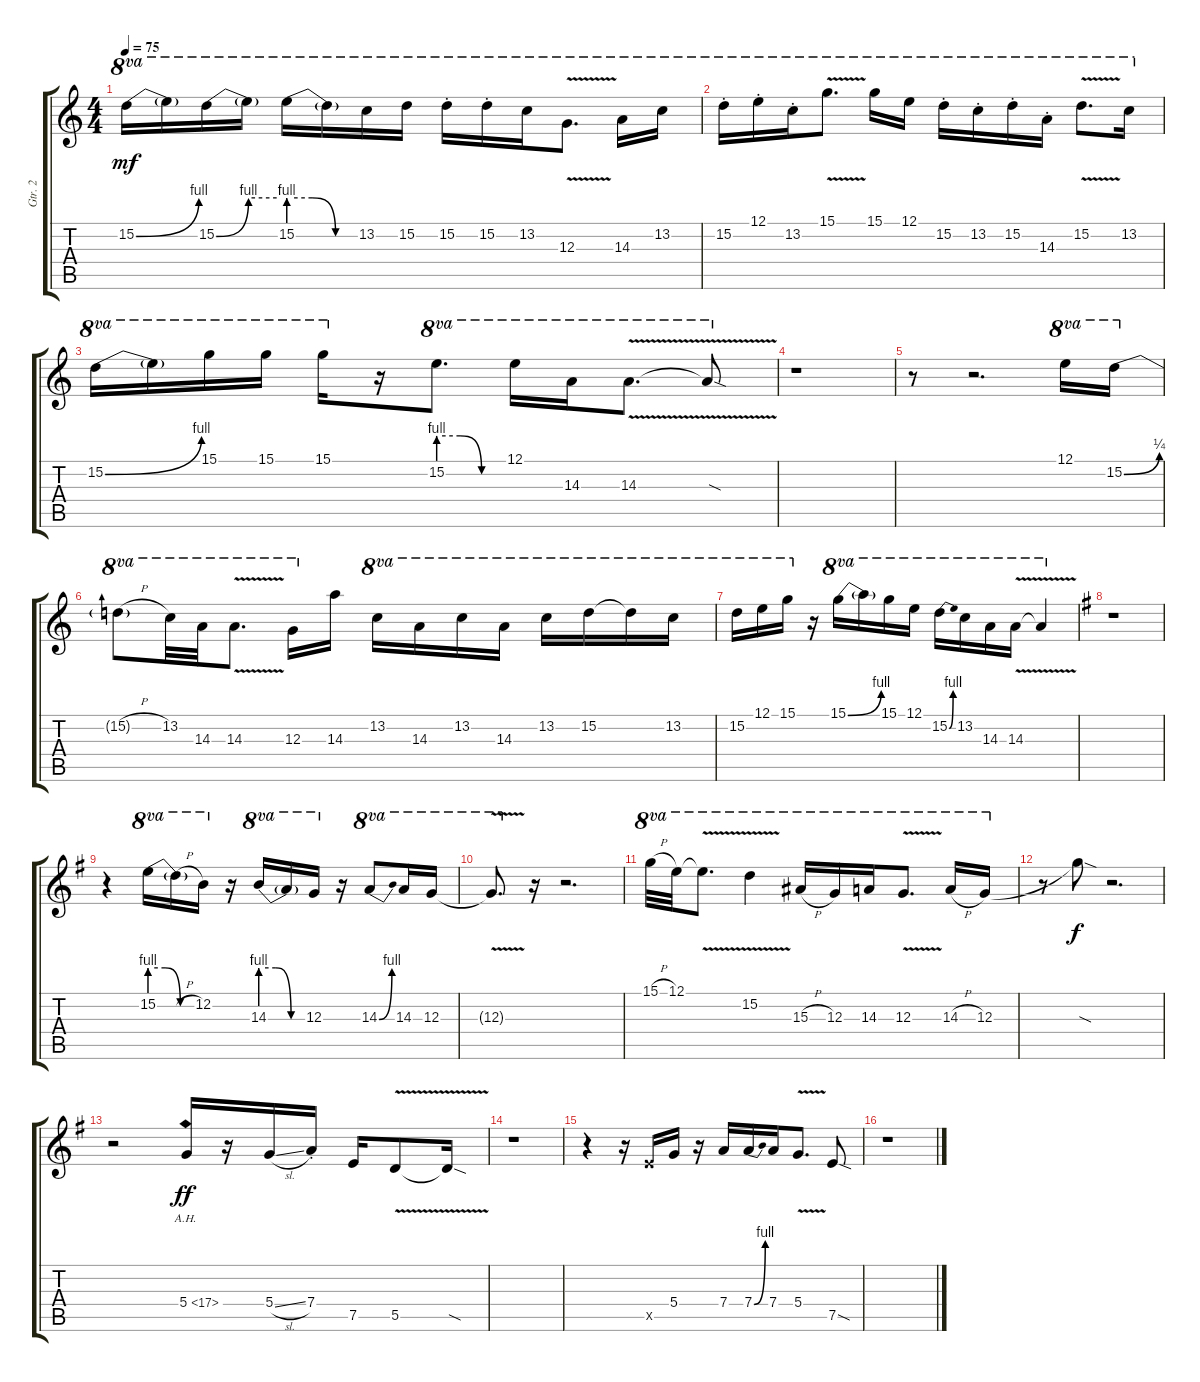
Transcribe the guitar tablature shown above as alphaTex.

\track ("Gtr. 2" "Gtr. 2") {instrument overdrivenguitar}
\staff {score tabs}
\tuning (E4 B3 G3 D3 A2 E2) {hide}
\ts (4 4)
\tempo 75
\clef g2
\ks c
15.2{be (bend 0 0 60 4)}.16{ot 8va dy mf} 15.2{t}.16{ot 8va} 15.2{be (bend 0 0 60 4)}.16{ot 8va} 15.2{be (hold 0 4 60 4) t}.16{ot 8va} 15.2{be (custom 0 4 20 4 40 0 60 0)}.16{ot 8va} 15.2{t}.16{ot 8va} 13.2.16{ot 8va} 15.2.16{ot 8va} 15.2{st}.16{ot 8va} 15.2{st}.16{ot 8va} 13.2.16{ot 8va} 12.3{v}.8{d ot 8va} 14.3.16{ot 8va} 13.2.16{ot 8va} |
15.2{st}.16{ot 8va} 12.1{st}.16{ot 8va} 13.2{st}.16{ot 8va} 15.1{v}.8{d ot 8va} 15.1.16{ot 8va} 12.1.16{ot 8va} 15.2{st}.16{ot 8va} 13.2{st}.16{ot 8va} 15.2{st}.16{ot 8va} 14.3{st}.16{ot 8va} 15.2{v}.8{d ot 8va} 13.2.16{ot 8va} |
15.2{be (bend 0 0 60 4)}.16{ot 8va} 15.2{t}.16{ot 8va} 15.1.16{ot 8va} 15.1.16{ot 8va} 15.1.16{ot 8va} r.16 15.2{be (custom 0 4 20 4 40 0 60 0)}.8{d ot 8va} 12.1.16{ot 8va} 14.3.16{ot 8va} 14.3{v}.8{d ot 8va} 14.3{sod t}.8{ot 8va} |
r.1 |
r.8 r.2{d} 12.1.16{ot 8va} 15.2{be (bend 0 0 60 1)}.16{ot 8va} |
15.2{h t}.8{ot 8va} 13.2.32{ot 8va} 14.3.32{ot 8va} 14.3{v}.8{d ot 8va} 12.3.16{ot 8va} 14.3.16 13.2.16{ot 8va} 14.3.16{ot 8va} 13.2.16{ot 8va} 14.3.16{ot 8va} 13.2.16{ot 8va} 15.2.16{ot 8va} 15.2{t}.16{ot 8va} 13.2.16{ot 8va} |
15.2.16{ot 8va} 12.1.16{ot 8va} 15.1.16{ot 8va} r.16 15.1{be (bend 0 0 60 4)}.16{ot 8va} 15.1{t}.16{ot 8va} 15.1.16{ot 8va} 12.1.16{ot 8va} 15.2{be (bend 0 0 60 4)}.16{ot 8va} 13.2.16{ot 8va} 14.3.16{ot 8va} 14.3{v}.16{ot 8va} 14.3{v t}.4{ot 8va} |
\ks g
r.1 |
r.4 15.2{be (custom 0 4 20 4 40 0 60 0)}.16{ot 8va} 15.2{h t}.16{ot 8va} 12.2.16{ot 8va} r.16 14.3{be (custom 0 4 20 4 40 0 60 0)}.16{ot 8va} 14.3{t}.16{ot 8va} 12.3.16{ot 8va} r.16 14.3{be (bend 0 0 60 4)}.8{ot 8va} 14.3.16{ot 8va} 12.3.16{ot 8va} |
12.3{v t}.8{d ot 8va} r.16 r.2{d} |
15.1{h}.32{ot 8va} 12.1.32{ot 8va} 12.1{v t}.8{d ot 8va} 15.2{v}.4{ot 8va} 15.3{h}.16{ot 8va} 12.3.16{ot 8va} 14.3.16{ot 8va} 12.3{v}.8{d ot 8va} 14.3{h}.16{ot 8va} 12.3.16{ot 8va} |
r.8 12.3{sod t}.8{dy f} r.2{d} |
r.2 5.4{ah 12}.16{dy ff} r.16 5.4{sl}.16 7.4{st}.16 7.5.16 5.5{v}.8 5.5{sod t}.16 |
r.1 |
r.4 r.16 7.5{x}.16 5.4.16 r.16 7.4.16 7.4{be (bend 0 0 60 4)}.16 7.4.16 5.4{v}.8{d} 7.5{sod}.8 |
r.1
